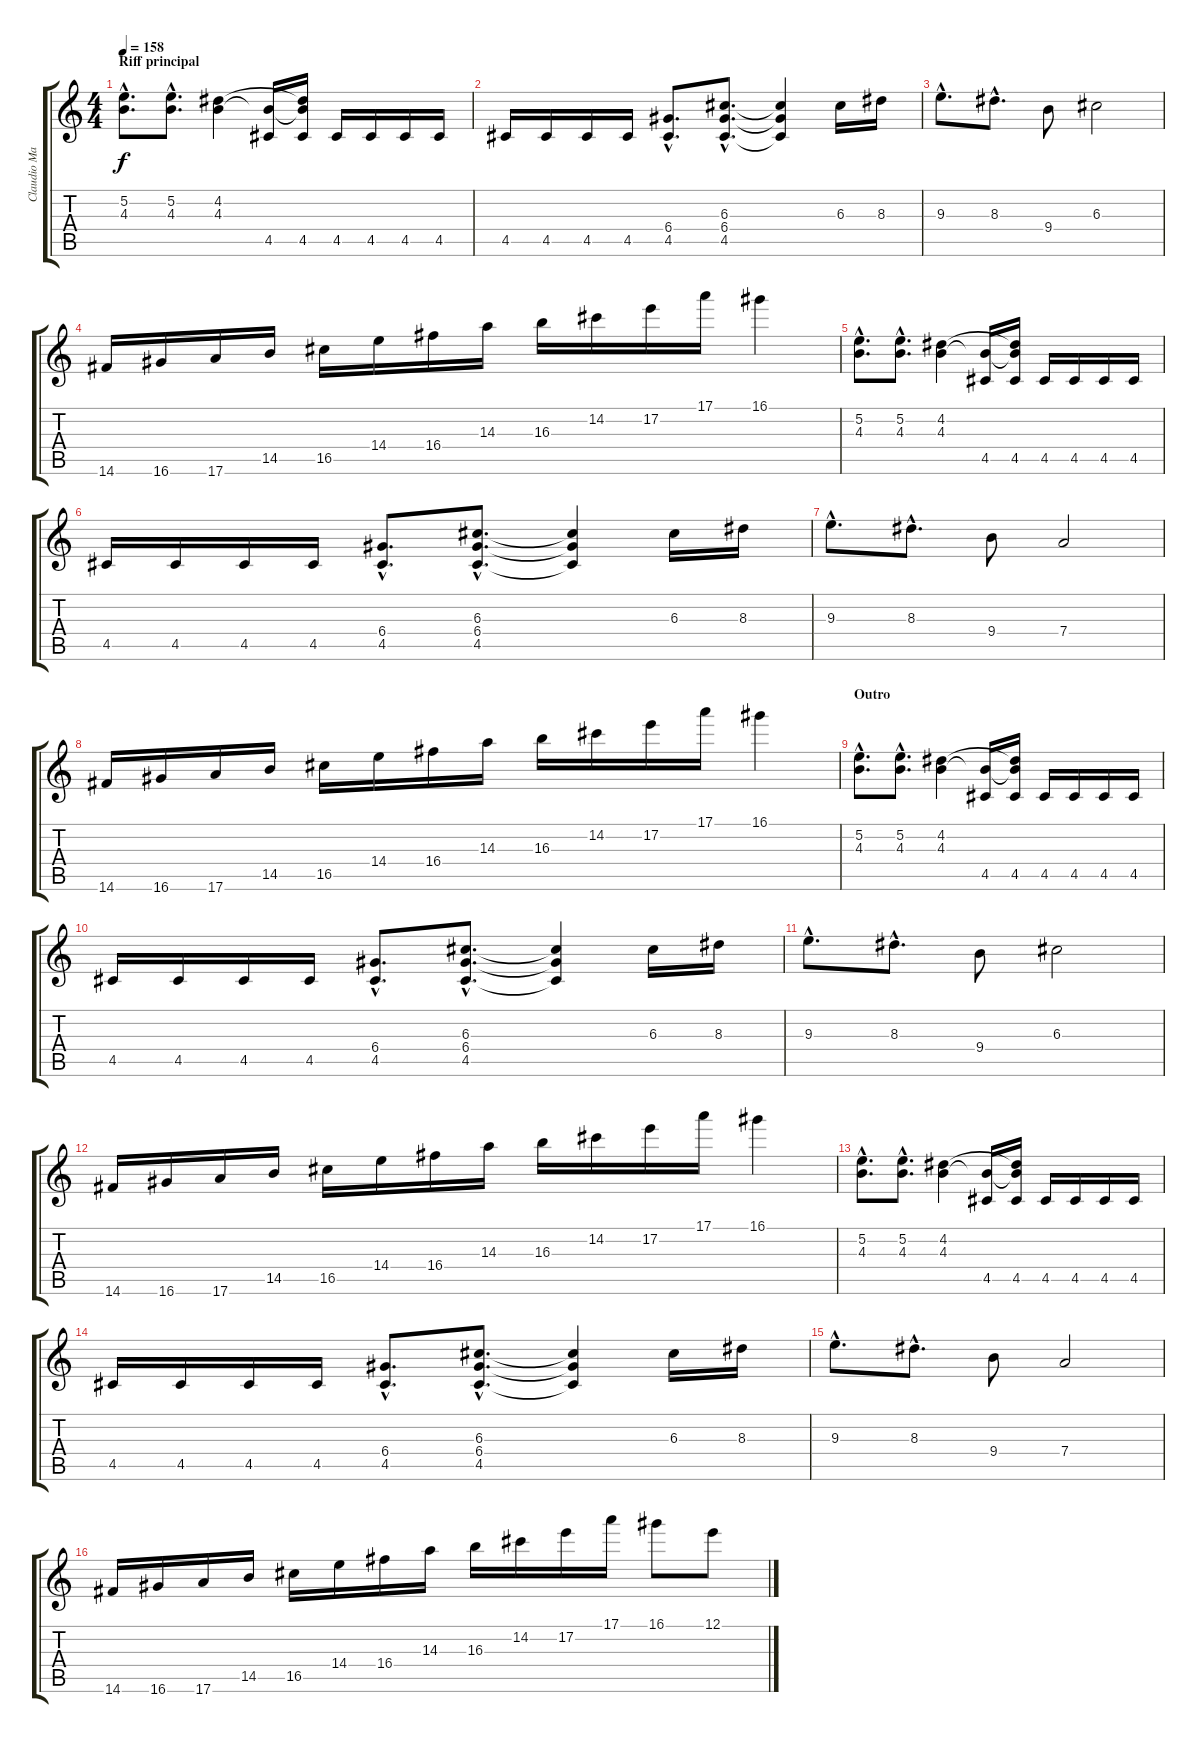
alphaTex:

\track ("Claudio Marciello (Gtr 1)" "Claudio Ma") {instrument distortionguitar}
\staff {score tabs}
\tuning (E4 B3 G3 D3 A2 E2) {hide}
\ts (4 4)
\section ("" "Riff principal")
\tempo 158
\clef g2
\ks c
(5.2{hac} 4.3{hac}).8{d dy f} (5.2{hac} 4.3{hac}).8{d} (4.2 4.3).4 (4.3{t} 4.5).16 (4.2{t} 4.3{t} 4.5).16 4.5.16 4.5.16 4.5.16 4.5.16 |
4.5.16 4.5.16 4.5.16 4.5.16 (6.4{hac} 4.5{hac}).8{d} (6.3{hac} 6.4{hac} 4.5{hac}).8{d} (6.3{t} 6.4{t} 4.5{t}).4 6.3.16 8.3.16 |
9.3{hac}.8{d} 8.3{hac}.8{d} 9.4.8 6.3.2 |
14.6.16 16.6.16 17.6.16 14.5.16 16.5.16 14.4.16 16.4.16 14.3.16 16.3.16 14.2.16 17.2.16 17.1.16 16.1.4 |
(5.2{hac} 4.3{hac}).8{d} (5.2{hac} 4.3{hac}).8{d} (4.2 4.3).4 (4.3{t} 4.5).16 (4.2{t} 4.3{t} 4.5).16 4.5.16 4.5.16 4.5.16 4.5.16 |
4.5.16 4.5.16 4.5.16 4.5.16 (6.4{hac} 4.5{hac}).8{d} (6.3{hac} 6.4{hac} 4.5{hac}).8{d} (6.3{t} 6.4{t} 4.5{t}).4 6.3.16 8.3.16 |
9.3{hac}.8{d} 8.3{hac}.8{d} 9.4.8 7.4.2 |
14.6.16 16.6.16 17.6.16 14.5.16 16.5.16 14.4.16 16.4.16 14.3.16 16.3.16 14.2.16 17.2.16 17.1.16 16.1.4 |
\section ("" "Outro")
(5.2{hac} 4.3{hac}).8{d} (5.2{hac} 4.3{hac}).8{d} (4.2 4.3).4 (4.3{t} 4.5).16 (4.2{t} 4.3{t} 4.5).16 4.5.16 4.5.16 4.5.16 4.5.16 |
4.5.16 4.5.16 4.5.16 4.5.16 (6.4{hac} 4.5{hac}).8{d} (6.3{hac} 6.4{hac} 4.5{hac}).8{d} (6.3{t} 6.4{t} 4.5{t}).4 6.3.16 8.3.16 |
9.3{hac}.8{d} 8.3{hac}.8{d} 9.4.8 6.3.2 |
14.6.16 16.6.16 17.6.16 14.5.16 16.5.16 14.4.16 16.4.16 14.3.16 16.3.16 14.2.16 17.2.16 17.1.16 16.1.4 |
(5.2{hac} 4.3{hac}).8{d} (5.2{hac} 4.3{hac}).8{d} (4.2 4.3).4 (4.3{t} 4.5).16 (4.2{t} 4.3{t} 4.5).16 4.5.16 4.5.16 4.5.16 4.5.16 |
4.5.16 4.5.16 4.5.16 4.5.16 (6.4{hac} 4.5{hac}).8{d} (6.3{hac} 6.4{hac} 4.5{hac}).8{d} (6.3{t} 6.4{t} 4.5{t}).4 6.3.16 8.3.16 |
9.3{hac}.8{d} 8.3{hac}.8{d} 9.4.8 7.4.2 |
14.6.16 16.6.16 17.6.16 14.5.16 16.5.16 14.4.16 16.4.16 14.3.16 16.3.16 14.2.16 17.2.16 17.1.16 16.1.8 12.1.8
